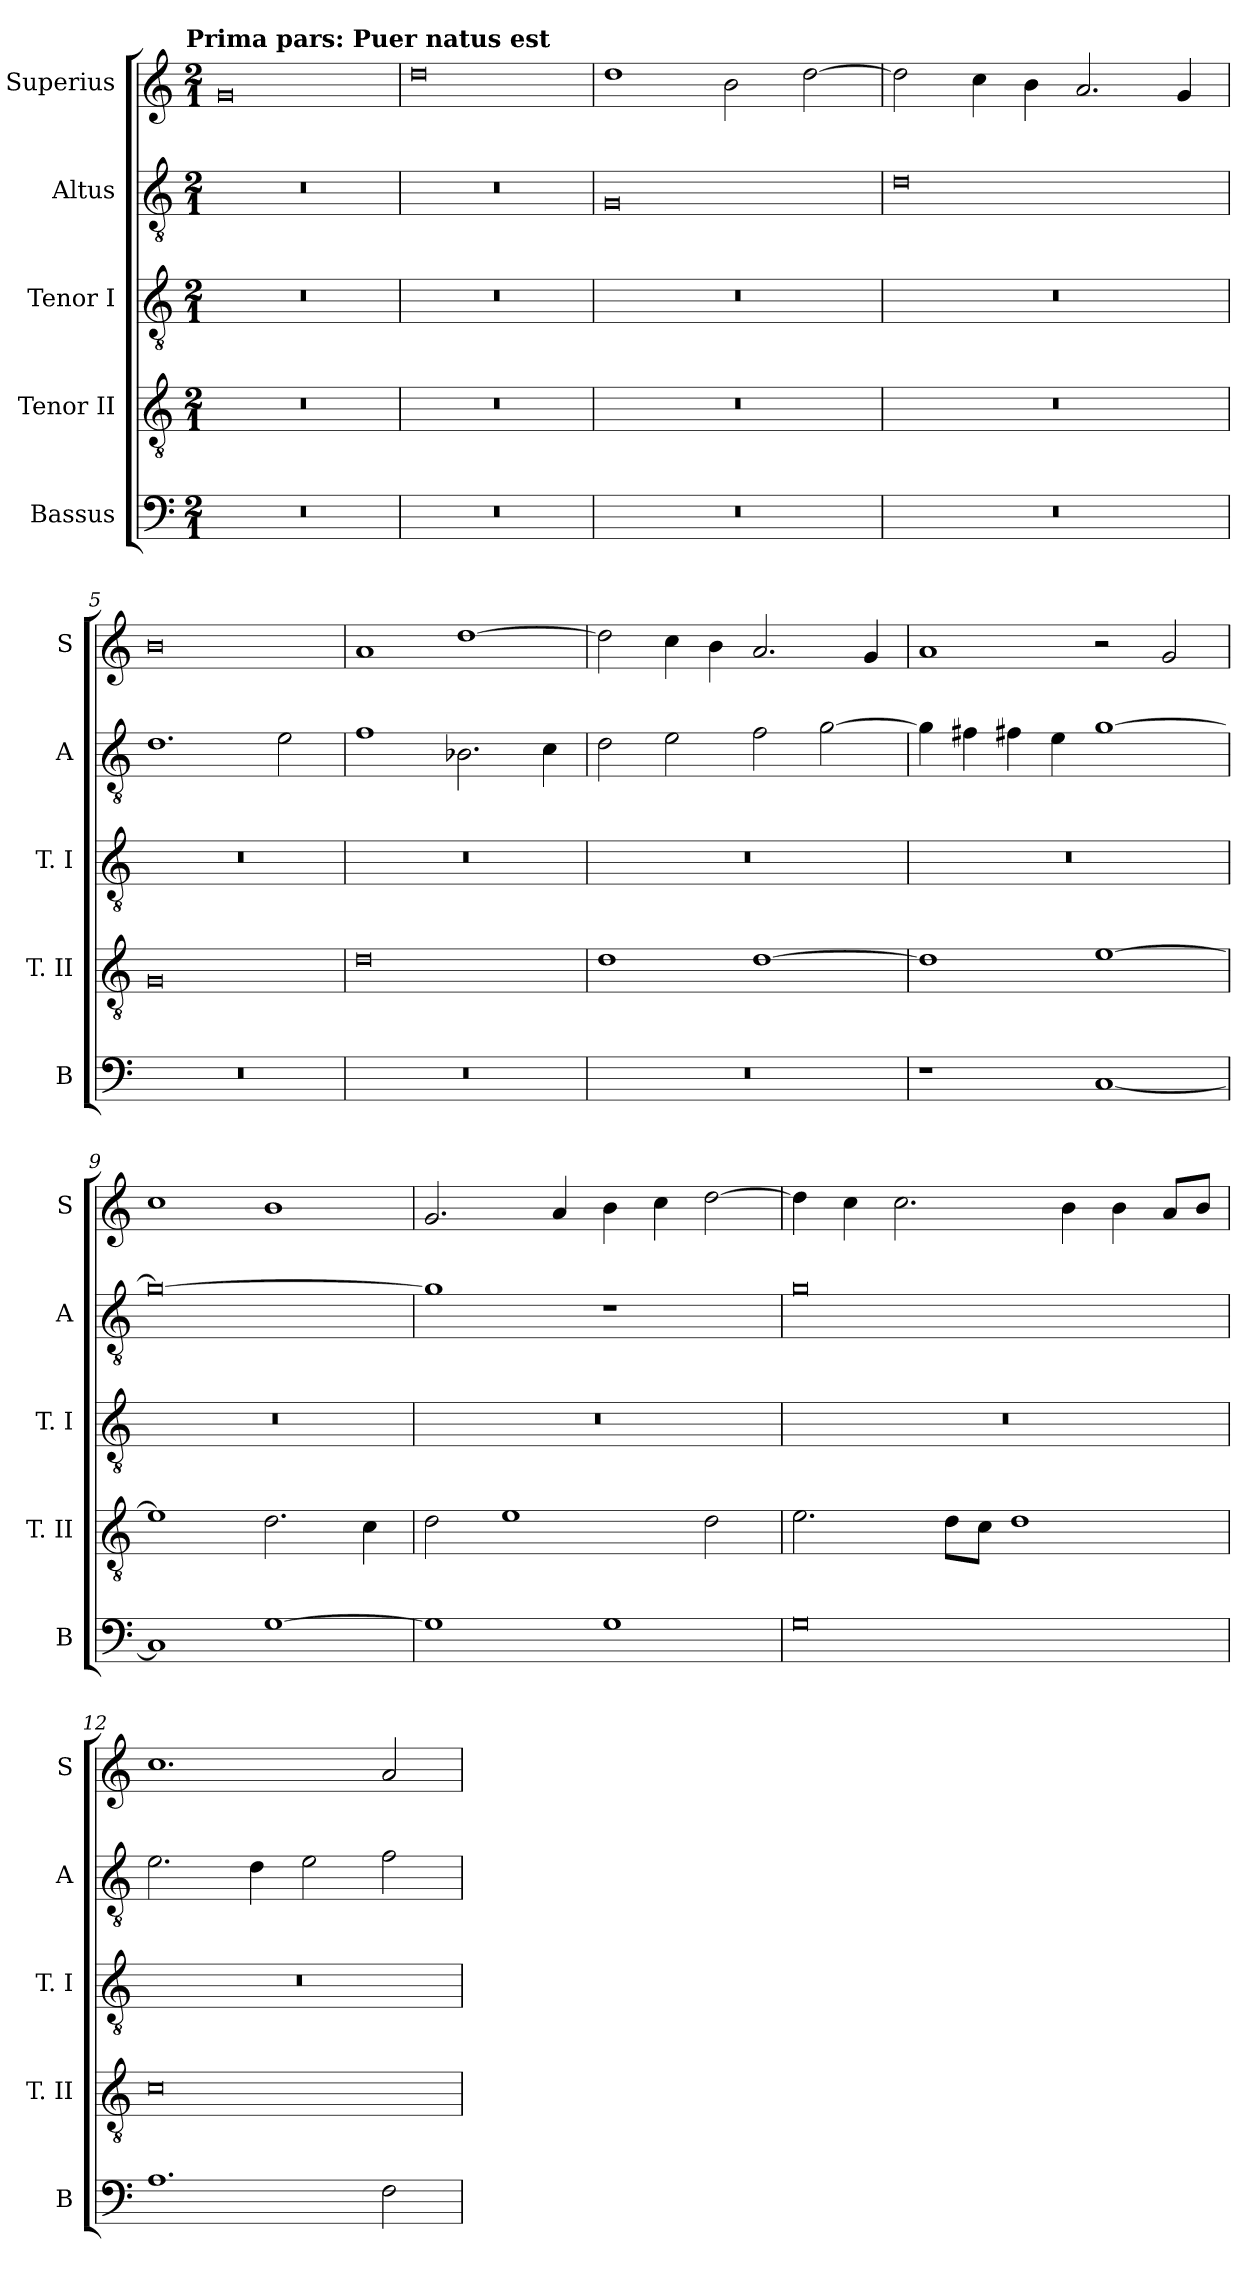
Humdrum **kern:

**kern	**kern	**kern	**kern	**kern
*part5	*part4	*part3	*part2	*part1
*staff5	*staff4	*staff3	*staff2	*staff1
*I"Bassus	*I"Tenor II	*I"Tenor I	*I"Altus	*I"Superius
*I'B	*I'T. II	*I'T. I	*I'A	*I'S
*clefF4	*clefGv2	*clefGv2	*clefGv2	*clefG2
*k[]	*k[]	*k[]	*k[]	*k[]
*C:	*C:	*C:	*C:	*C:
!!LO:TX:omd:t=Prima pars&colon; Puer natus est
*M2/1	*M2/1	*M2/1	*M2/1	*M2/1
=1	=1	=1	=1	=1
0r	0r	0r	0r	0g
=2	=2	=2	=2	=2
0r	0r	0r	0r	0dd
=3	=3	=3	=3	=3
0r	0r	0r	0G	1dd
.	.	.	.	2b
.	.	.	.	[2dd
=4	=4	=4	=4	=4
0r	0r	0r	0d	2dd]
.	.	.	.	4cc
.	.	.	.	4b
.	.	.	.	2.a
.	.	.	.	4g
=5	=5	=5	=5	=5
0r	0G	0r	1.d	0b
.	.	.	2e	.
=6	=6	=6	=6	=6
0r	0d	0r	1f	1a
.	.	.	2.B-X	[1dd
.	.	.	4c	.
=7	=7	=7	=7	=7
0r	1d	0r	2d	2dd]
.	.	.	2e	4cc
.	.	.	.	4b
.	[1d	.	2f	2.a
.	.	.	[2g	.
.	.	.	.	4g
=8	=8	=8	=8	=8
1r	1d]	0r	4g]	1a
.	.	.	4f#X	.
.	.	.	4f#X	.
.	.	.	4e	.
[1C	[1e	.	[1g	2r
.	.	.	.	2g
=9	=9	=9	=9	=9
1C]	1e]	0r	0g_	1cc
[1G	2.d	.	.	1b
.	4c	.	.	.
=10	=10	=10	=10	=10
1G]	2d	0r	1g]	2.g
.	1e	.	.	.
.	.	.	.	4a
1G	.	.	1r	4b
.	.	.	.	4cc
.	2d	.	.	[2dd
=11	=11	=11	=11	=11
0G	2.e	0r	0g	4dd]
.	.	.	.	4cc
.	.	.	.	2.cc
.	8dL	.	.	.
.	8cJ	.	.	.
.	1d	.	.	.
.	.	.	.	4b
.	.	.	.	4b
.	.	.	.	8aL
.	.	.	.	8bJ
=12	=12	=12	=12	=12
1.A	0c	0r	2.e	1.cc
.	.	.	4d	.
.	.	.	2e	.
2F	.	.	2f	2a
=	=	=	=	=
*-	*-	*-	*-	*-
